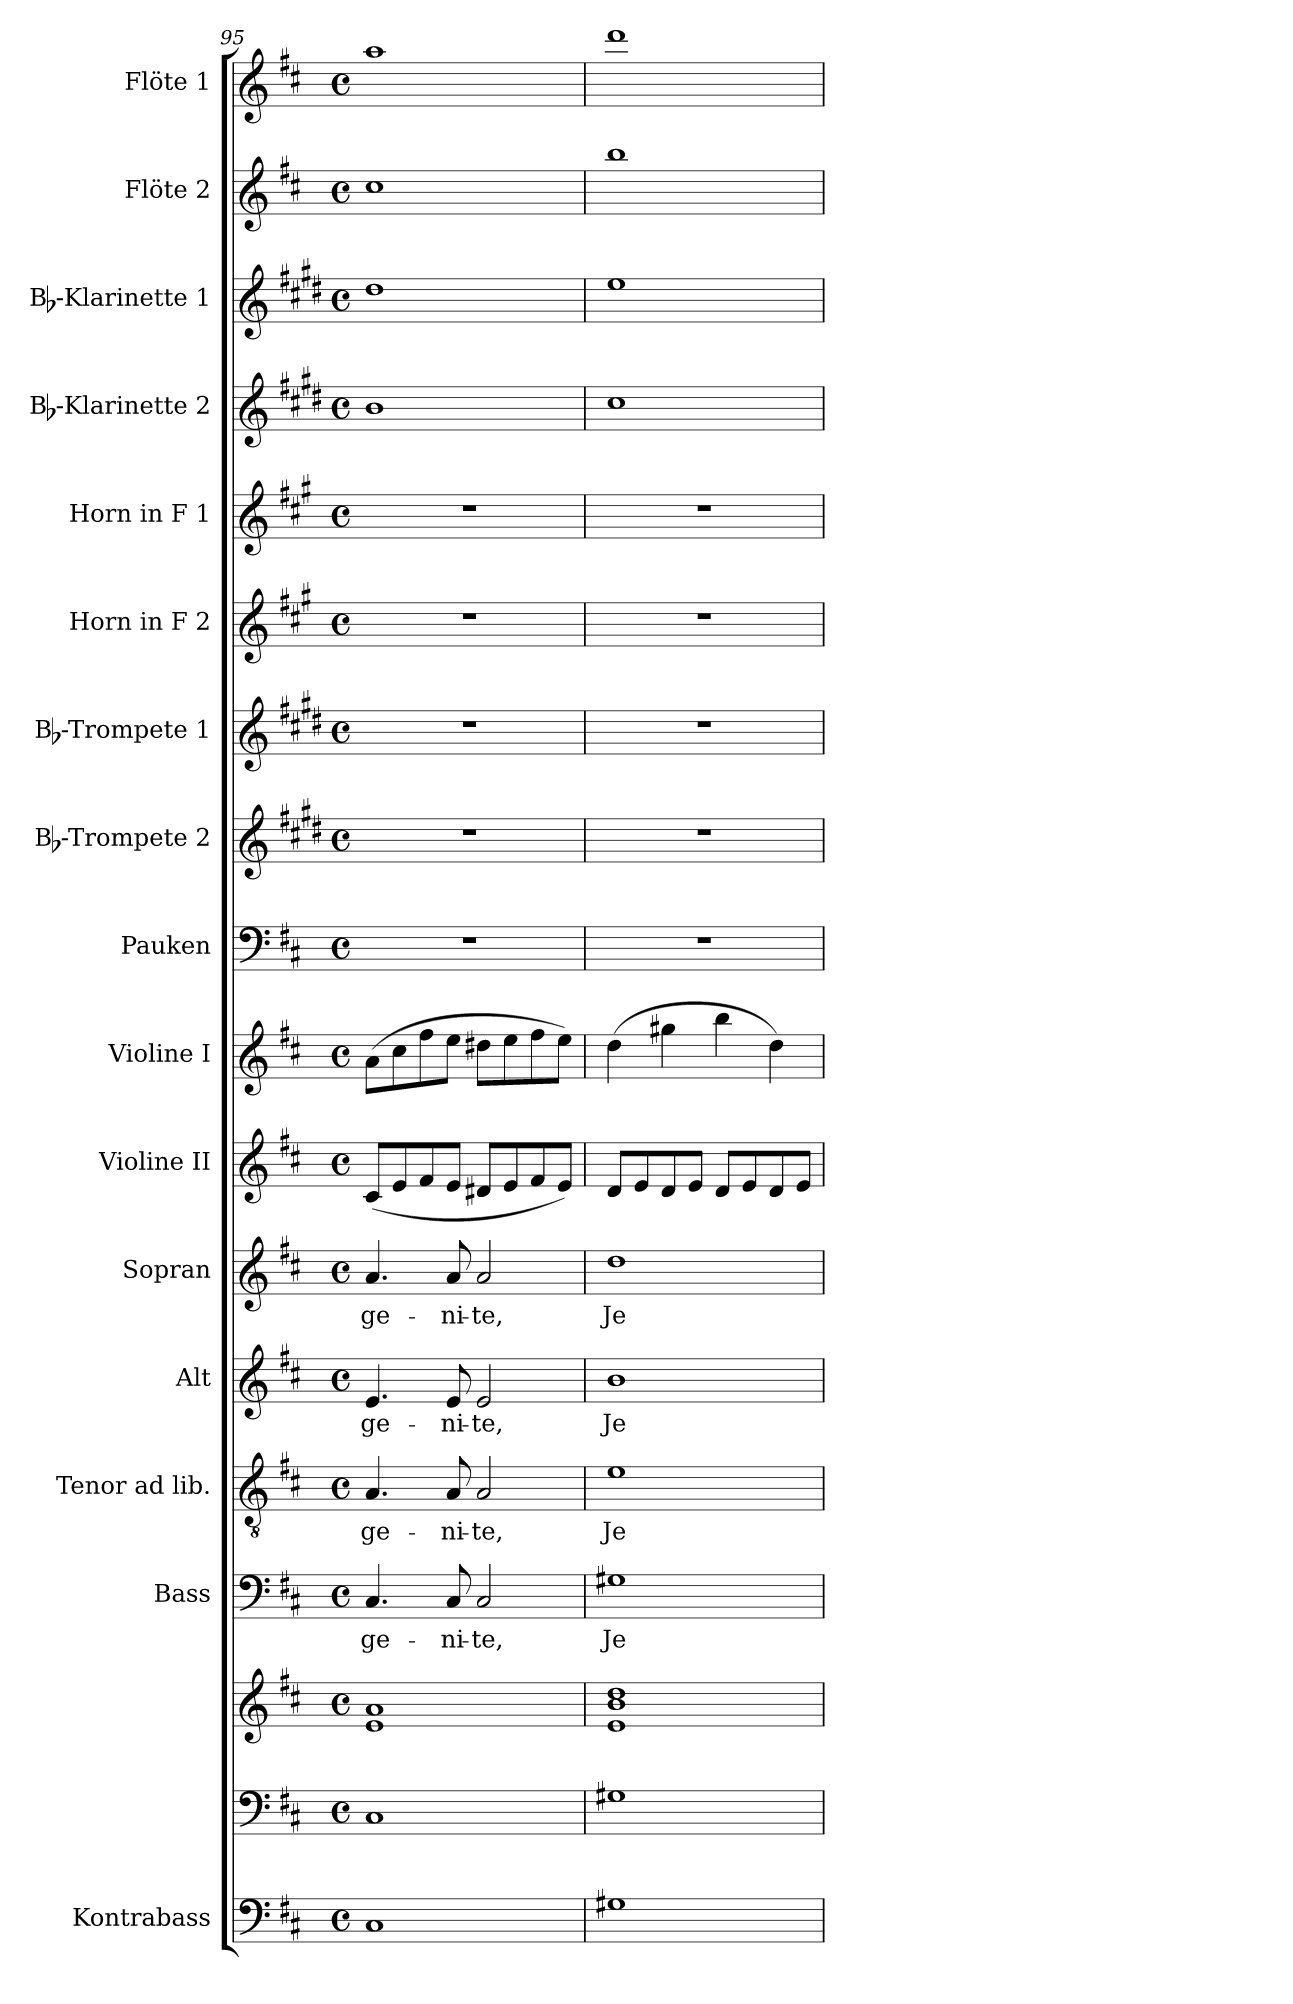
**kern	**kern	**kern	**kern	**text	**kern	**text	**kern	**text	**kern	**text	**kern	**kern	**kern	**kern	**kern	**kern	**kern	**kern	**kern	**kern	**kern
*part17	*part16	*part16	*part15	*part15	*part14	*part14	*part13	*part13	*part12	*part12	*part11	*part10	*part9	*part8	*part7	*part6	*part5	*part4	*part3	*part2	*part1
*staff18	*staff17	*staff16	*staff15	*staff15	*staff14	*staff14	*staff13	*staff13	*staff12	*staff12	*staff11	*staff10	*staff9	*staff8	*staff7	*staff6	*staff5	*staff4	*staff3	*staff2	*staff1
*I"Kontrabass	*	*	*I"Bass	*	*I"Tenor ad lib.	*	*I"Alt	*	*I"Sopran	*	*I"Violine II	*I"Violine I	*I"Pauken	*I"Bb-Trompete 2	*I"Bb-Trompete 1	*I"Horn in F 2	*I"Horn in F 1	*I"Bb-Klarinette 2	*I"Bb-Klarinette 1	*I"Flöte 2	*I"Flöte 1
*I'Kb.	*	*	*I'B.	*	*I'T.	*	*I'A.	*	*I'S.	*	*I'Vl. II	*I'Vl. I	*I'Pk.	*I'Bb Trp. 2	*I'Bb Trp. 1	*	*	*I'Bb Kl. 2	*I'Bb Kl. 1	*I'Fl. 2	*I'Fl. 1
*clefF4	*clefF4	*clefG2	*clefF4	*	*clefGv2	*	*clefG2	*	*clefG2	*	*clefG2	*clefG2	*clefF4	*clefG2	*clefG2	*clefG2	*clefG2	*clefG2	*clefG2	*clefG2	*clefG2
*ITrd7c12	*	*	*	*	*	*	*	*	*	*	*	*	*	*ITrd1c2	*ITrd1c2	*ITrd4c7	*ITrd4c7	*ITrd1c2	*ITrd1c2	*	*
*k[f#c#]	*k[f#c#]	*k[f#c#]	*k[f#c#]	*	*k[f#c#]	*	*k[f#c#]	*	*k[f#c#]	*	*k[f#c#]	*k[f#c#]	*k[f#c#]	*k[f#c#]	*k[f#c#]	*k[f#c#]	*k[f#c#]	*k[f#c#]	*k[f#c#]	*k[f#c#]	*k[f#c#]
*D:	*D:	*D:	*D:	*	*D:	*	*D:	*	*D:	*	*D:	*D:	*D:	*D:	*D:	*D:	*D:	*D:	*D:	*D:	*D:
*M4/4	*M4/4	*M4/4	*M4/4	*	*M4/4	*	*M4/4	*	*M4/4	*	*M4/4	*M4/4	*M4/4	*M4/4	*M4/4	*M4/4	*M4/4	*M4/4	*M4/4	*M4/4	*M4/4
*met(c)	*met(c)	*met(c)	*met(c)	*	*met(c)	*	*met(c)	*	*met(c)	*	*met(c)	*met(c)	*met(c)	*met(c)	*met(c)	*met(c)	*met(c)	*met(c)	*met(c)	*met(c)	*met(c)
=95	=95	=95	=95	=95	=95	=95	=95	=95	=95	=95	=95	=95	=95	=95	=95	=95	=95	=95	=95	=95	=95
!	!	!	!	!LO:LY:b	!	!LO:LY:b	!	!LO:LY:b	!	!LO:LY:b	!	!	!	!	!	!	!	!	!	!	!
1CC#	1C#	1e 1a	4.C#/	-ge-	4.A/	-ge-	4.e/	-ge-	4.a/	-ge-	(<8c#/L	(>8a\L	1r	1r	1r	1r	1r	1a	1cc#	1cc#	1aa
.	.	.	.	.	.	.	.	.	.	.	8e/	8cc#\	.	.	.	.	.	.	.	.	.
.	.	.	.	.	.	.	.	.	.	.	8f#/	8ff#\	.	.	.	.	.	.	.	.	.
!	!	!	!	!LO:LY:b	!	!LO:LY:b	!	!LO:LY:b	!	!LO:LY:b	!	!	!	!	!	!	!	!	!	!	!
.	.	.	8C#/	-ni-	8A/	-ni-	8e/	-ni-	8a/	-ni-	8e/J	8ee\J	.	.	.	.	.	.	.	.	.
!	!	!	!	!LO:LY:b	!	!LO:LY:b	!	!LO:LY:b	!	!LO:LY:b	!	!	!	!	!	!	!	!	!	!	!
.	.	.	2C#/	-te,	2A/	-te,	2e/	-te,	2a/	-te,	8d#X/L	8dd#X\L	.	.	.	.	.	.	.	.	.
.	.	.	.	.	.	.	.	.	.	.	8e/	8ee\	.	.	.	.	.	.	.	.	.
.	.	.	.	.	.	.	.	.	.	.	8f#/	8ff#\	.	.	.	.	.	.	.	.	.
.	.	.	.	.	.	.	.	.	.	.	8e/J)	8ee\J)	.	.	.	.	.	.	.	.	.
=96	=96	=96	=96	=96	=96	=96	=96	=96	=96	=96	=96	=96	=96	=96	=96	=96	=96	=96	=96	=96	=96
!	!	!	!	!LO:LY:b	!	!LO:LY:b	!	!LO:LY:b	!	!LO:LY:b	!	!	!	!	!	!	!	!	!	!	!
1GG#X	1G#X	1e 1b 1dd	1G#X	Je-	1e	Je-	1b	Je-	1dd	Je-	8d/L	(>4dd\	1r	1r	1r	1r	1r	1b	1dd	1bb	1ddd
.	.	.	.	.	.	.	.	.	.	.	8e/	.	.	.	.	.	.	.	.	.	.
.	.	.	.	.	.	.	.	.	.	.	8d/	4gg#X\	.	.	.	.	.	.	.	.	.
.	.	.	.	.	.	.	.	.	.	.	8e/J	.	.	.	.	.	.	.	.	.	.
.	.	.	.	.	.	.	.	.	.	.	8d/L	4bb\	.	.	.	.	.	.	.	.	.
.	.	.	.	.	.	.	.	.	.	.	8e/	.	.	.	.	.	.	.	.	.	.
.	.	.	.	.	.	.	.	.	.	.	8d/	4dd\)	.	.	.	.	.	.	.	.	.
.	.	.	.	.	.	.	.	.	.	.	8e/J	.	.	.	.	.	.	.	.	.	.
=	=	=	=	=	=	=	=	=	=	=	=	=	=	=	=	=	=	=	=	=	=
*-	*-	*-	*-	*-	*-	*-	*-	*-	*-	*-	*-	*-	*-	*-	*-	*-	*-	*-	*-	*-	*-
